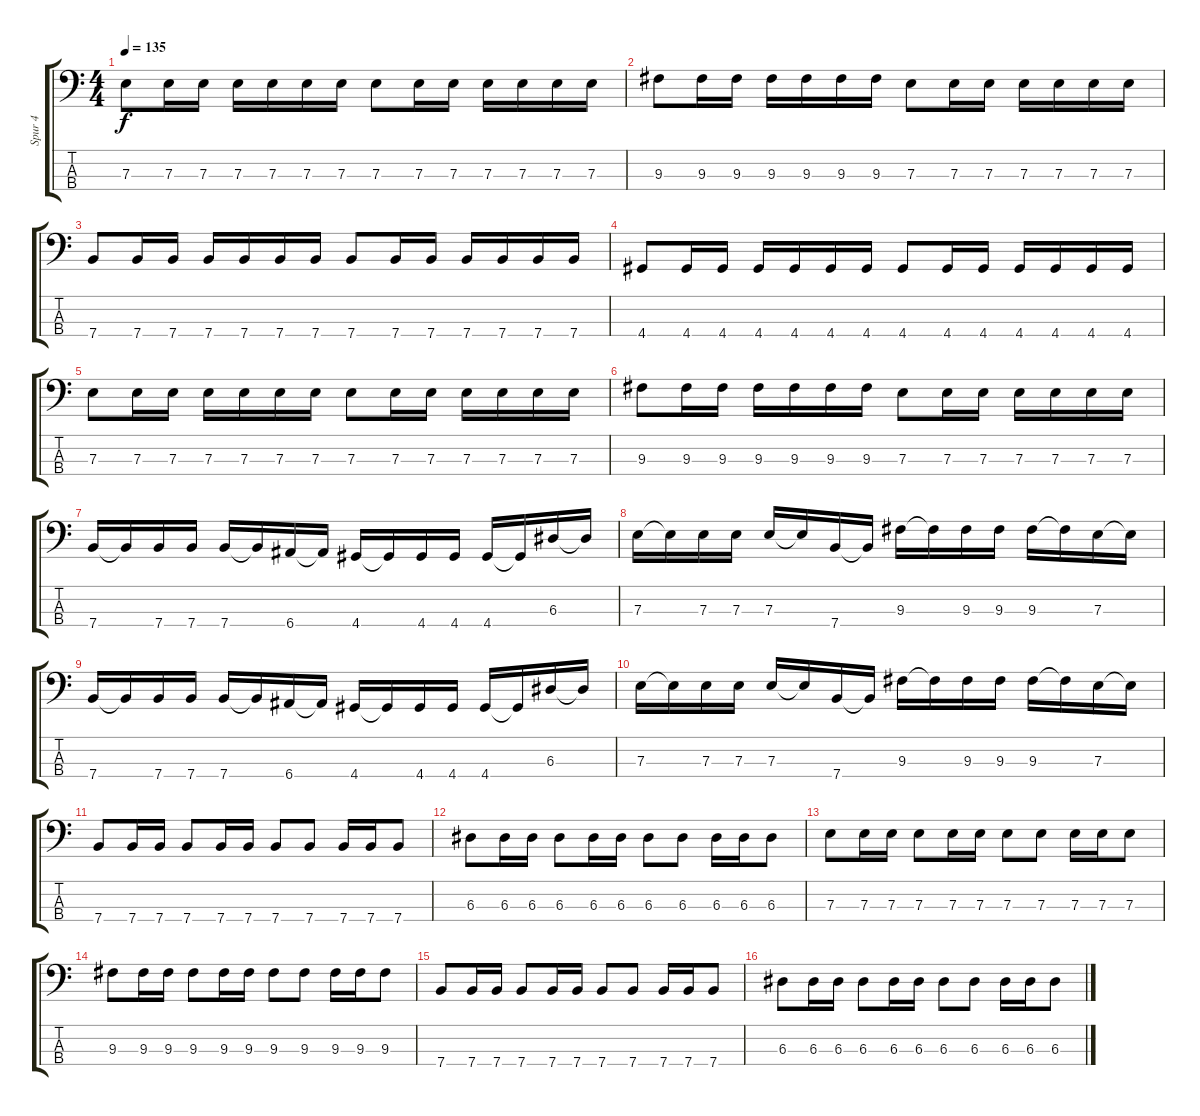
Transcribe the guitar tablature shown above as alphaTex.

\track ("Spur 4" "Spur 4") {instrument electricbasspick}
\staff {score tabs}
\tuning (G2 D2 A1 E1) {hide}
\ts (4 4)
\tempo 135
\clef f4
\ks c
7.3.8{dy f} 7.3.16 7.3.16 7.3.16 7.3.16 7.3.16 7.3.16 7.3.8 7.3.16 7.3.16 7.3.16 7.3.16 7.3.16 7.3.16 |
9.3.8 9.3.16 9.3.16 9.3.16 9.3.16 9.3.16 9.3.16 7.3.8 7.3.16 7.3.16 7.3.16 7.3.16 7.3.16 7.3.16 |
7.4.8 7.4.16 7.4.16 7.4.16 7.4.16 7.4.16 7.4.16 7.4.8 7.4.16 7.4.16 7.4.16 7.4.16 7.4.16 7.4.16 |
4.4.8 4.4.16 4.4.16 4.4.16 4.4.16 4.4.16 4.4.16 4.4.8 4.4.16 4.4.16 4.4.16 4.4.16 4.4.16 4.4.16 |
7.3.8 7.3.16 7.3.16 7.3.16 7.3.16 7.3.16 7.3.16 7.3.8 7.3.16 7.3.16 7.3.16 7.3.16 7.3.16 7.3.16 |
9.3.8 9.3.16 9.3.16 9.3.16 9.3.16 9.3.16 9.3.16 7.3.8 7.3.16 7.3.16 7.3.16 7.3.16 7.3.16 7.3.16 |
7.4.16 7.4{t}.16 7.4.16 7.4.16 7.4.16 7.4{t}.16 6.4.16 6.4{t}.16 4.4.16 4.4{t}.16 4.4.16 4.4.16 4.4.16 4.4{t}.16 6.3.16 6.3{t}.16 |
7.3.16 7.3{t}.16 7.3.16 7.3.16 7.3.16 7.3{t}.16 7.4.16 7.4{t}.16 9.3.16 9.3{t}.16 9.3.16 9.3.16 9.3.16 9.3{t}.16 7.3.16 7.3{t}.16 |
7.4.16 7.4{t}.16 7.4.16 7.4.16 7.4.16 7.4{t}.16 6.4.16 6.4{t}.16 4.4.16 4.4{t}.16 4.4.16 4.4.16 4.4.16 4.4{t}.16 6.3.16 6.3{t}.16 |
7.3.16 7.3{t}.16 7.3.16 7.3.16 7.3.16 7.3{t}.16 7.4.16 7.4{t}.16 9.3.16 9.3{t}.16 9.3.16 9.3.16 9.3.16 9.3{t}.16 7.3.16 7.3{t}.16 |
7.4.8 7.4.16 7.4.16 7.4.8 7.4.16 7.4.16 7.4.8 7.4.8 7.4.16 7.4.16 7.4.8 |
6.3.8 6.3.16 6.3.16 6.3.8 6.3.16 6.3.16 6.3.8 6.3.8 6.3.16 6.3.16 6.3.8 |
7.3.8 7.3.16 7.3.16 7.3.8 7.3.16 7.3.16 7.3.8 7.3.8 7.3.16 7.3.16 7.3.8 |
9.3.8 9.3.16 9.3.16 9.3.8 9.3.16 9.3.16 9.3.8 9.3.8 9.3.16 9.3.16 9.3.8 |
7.4.8 7.4.16 7.4.16 7.4.8 7.4.16 7.4.16 7.4.8 7.4.8 7.4.16 7.4.16 7.4.8 |
6.3.8 6.3.16 6.3.16 6.3.8 6.3.16 6.3.16 6.3.8 6.3.8 6.3.16 6.3.16 6.3.8
